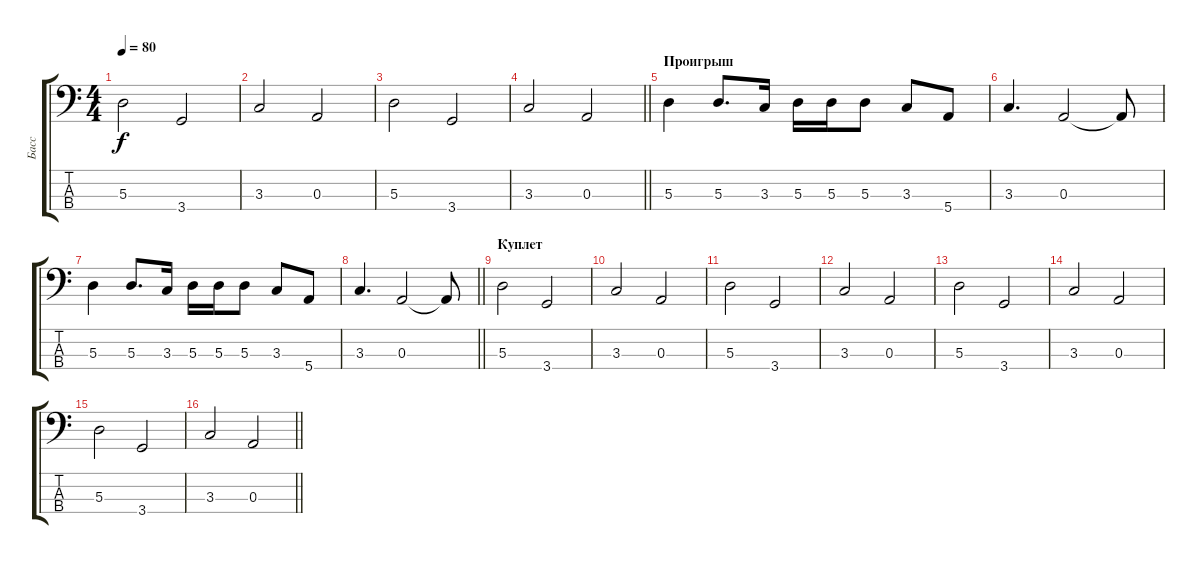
\track ("Басс" "Басс") {instrument slapbass1}
\staff {score tabs}
\tuning (G2 D2 A1 E1) {hide}
\ts (4 4)
\tempo 80
\clef f4
\ks c
5.3.2{dy f} 3.4.2 |
3.3.2 0.3.2 |
5.3.2 3.4.2 |
\barLineRight lightlight
3.3.2 0.3.2 |
\section ("" "Проигрыш")
5.3.4 5.3.8{d} 3.3.16 5.3.16 5.3.16 5.3.8 3.3.8 5.4.8 |
3.3.4{d} 0.3.2 0.3{t}.8 |
5.3.4 5.3.8{d} 3.3.16 5.3.16 5.3.16 5.3.8 3.3.8 5.4.8 |
\barLineRight lightlight
3.3.4{d} 0.3.2 0.3{t}.8 |
\section ("" "Куплет")
5.3.2 3.4.2 |
3.3.2 0.3.2 |
5.3.2 3.4.2 |
3.3.2 0.3.2 |
5.3.2 3.4.2 |
3.3.2 0.3.2 |
5.3.2 3.4.2 |
\barLineRight lightlight
3.3.2 0.3.2
